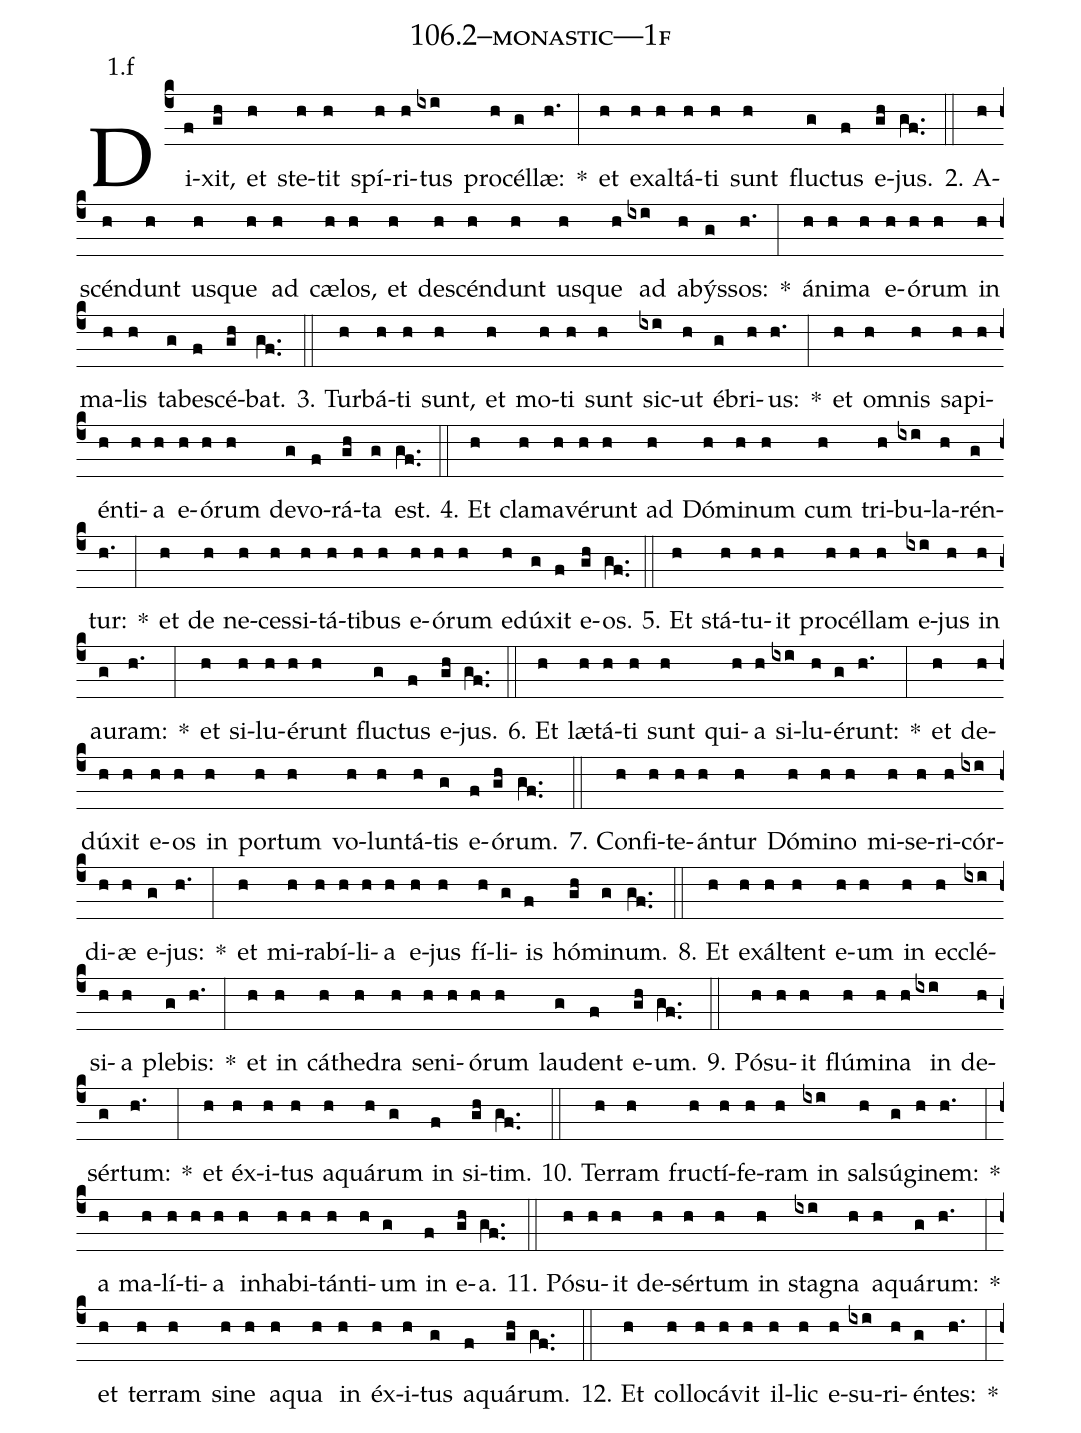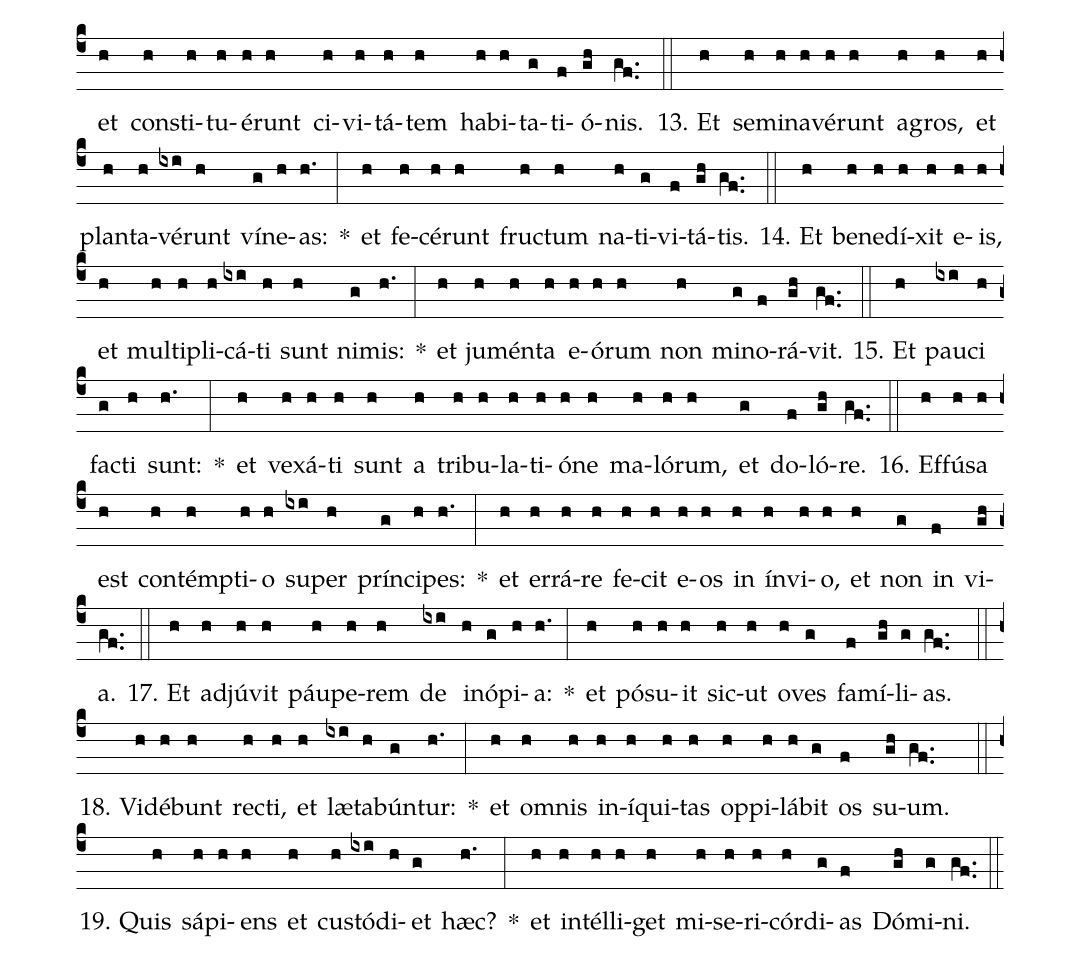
name: 106.2--monastic---1f;
annotation: 1.f;
%%
(c4)Di(f)xit,(gh) et(h) ste(h)tit(h) spí(h)ri(h)tus(ixi) pro(h)cél(g)læ:(h.) *(:) et(h) ex(h)al(h)tá(h)ti(h) sunt(h) fluc(g)tus(f) e(gh)jus.(gf..) (::)
2. A(h)scén(h)dunt(h) us(h)que(h) ad(h) cæ(h)los,(h) et(h) de(h)scén(h)dunt(h) us(h)que(h) ad(ixi) a(h)býs(g)sos:(h.) *(:) á(h)ni(h)ma(h) e(h)ó(h)rum(h) in(h) ma(h)lis(h) ta(g)be(f)scé(gh)bat.(gf..) (::)
3. Tur(h)bá(h)ti(h) sunt,(h) et(h) mo(h)ti(h) sunt(h) sic(ixi)ut(h) é(g)bri(h)us:(h.) *(:) et(h) om(h)nis(h) sa(h)pi(h)én(h)ti(h)a(h) e(h)ó(h)rum(h) de(g)vo(f)rá(gh)ta(g) est.(gf..) (::)
4. Et(h) cla(h)ma(h)vé(h)runt(h) ad(h) Dó(h)mi(h)num(h) cum(h) tri(h)bu(ixi)la(h)rén(g)tur:(h.) *(:) et(h) de(h) ne(h)ces(h)si(h)tá(h)ti(h)bus(h) e(h)ó(h)rum(h) e(h)dú(g)xit(f) e(gh)os.(gf..) (::)
5. Et(h) stá(h)tu(h)it(h) pro(h)cél(h)lam(h) e(ixi)jus(h) in(h) au(g)ram:(h.) *(:) et(h) si(h)lu(h)é(h)runt(h) fluc(g)tus(f) e(gh)jus.(gf..) (::)
6. Et(h) læ(h)tá(h)ti(h) sunt(h) qui(h)a(h) si(ixi)lu(h)é(g)runt:(h.) *(:) et(h) de(h)dú(h)xit(h) e(h)os(h) in(h) por(h)tum(h) vo(h)lun(h)tá(h)tis(g) e(f)ó(gh)rum.(gf..) (::)
7. Con(h)fi(h)te(h)án(h)tur(h) Dó(h)mi(h)no(h) mi(h)se(h)ri(h)cór(ixi)di(h)æ(h) e(g)jus:(h.) *(:) et(h) mi(h)ra(h)bí(h)li(h)a(h) e(h)jus(h) fí(h)li(g)is(f) hó(gh)mi(g)num.(gf..) (::)
8. Et(h) ex(h)ál(h)tent(h) e(h)um(h) in(h) ec(h)clé(ixi)si(h)a(h) ple(g)bis:(h.) *(:) et(h) in(h) cá(h)the(h)dra(h) se(h)ni(h)ó(h)rum(h) lau(g)dent(f) e(gh)um.(gf..) (::)
9. Pó(h)su(h)it(h) flú(h)mi(h)na(h) in(ixi) de(h)sér(g)tum:(h.) *(:) et(h) éx(h)i(h)tus(h) a(h)quá(h)rum(g) in(f) si(gh)tim.(gf..) (::)
10. Ter(h)ram(h) fruc(h)tí(h)fe(h)ram(h) in(ixi) sal(h)sú(g)gi(h)nem:(h.) *(:) a(h) ma(h)lí(h)ti(h)a(h) in(h)ha(h)bi(h)tán(h)ti(h)um(g) in(f) e(gh)a.(gf..) (::)
11. Pó(h)su(h)it(h) de(h)sér(h)tum(h) in(h) sta(ixi)gna(h) a(h)quá(g)rum:(h.) *(:) et(h) ter(h)ram(h) si(h)ne(h) a(h)qua(h) in(h) éx(h)i(h)tus(g) a(f)quá(gh)rum.(gf..) (::)
12. Et(h) col(h)lo(h)cá(h)vit(h) il(h)lic(h) e(h)su(ixi)ri(h)én(g)tes:(h.) *(:) et(h) con(h)sti(h)tu(h)é(h)runt(h) ci(h)vi(h)tá(h)tem(h) ha(h)bi(h)ta(g)ti(f)ó(gh)nis.(gf..) (::)
13. Et(h) se(h)mi(h)na(h)vé(h)runt(h) a(h)gros,(h) et(h) plan(h)ta(h)vé(ixi)runt(h) ví(g)ne(h)as:(h.) *(:) et(h) fe(h)cé(h)runt(h) fruc(h)tum(h) na(h)ti(g)vi(f)tá(gh)tis.(gf..) (::)
14. Et(h) be(h)ne(h)dí(h)xit(h) e(h)is,(h) et(h) mul(h)ti(h)pli(h)cá(ixi)ti(h) sunt(h) ni(g)mis:(h.) *(:) et(h) ju(h)mén(h)ta(h) e(h)ó(h)rum(h) non(h) mi(g)no(f)rá(gh)vit.(gf..) (::)
15. Et(h) pau(ixi)ci(h) fac(g)ti(h) sunt:(h.) *(:) et(h) ve(h)xá(h)ti(h) sunt(h) a(h) tri(h)bu(h)la(h)ti(h)ó(h)ne(h) ma(h)ló(h)rum,(h) et(g) do(f)ló(gh)re.(gf..) (::)
16. Ef(h)fú(h)sa(h) est(h) con(h)témp(h)ti(h)o(h) su(ixi)per(h) prín(g)ci(h)pes:(h.) *(:) et(h) er(h)rá(h)re(h) fe(h)cit(h) e(h)os(h) in(h) ín(h)vi(h)o,(h) et(h) non(g) in(f) vi(gh)a.(gf..) (::)
17. Et(h) ad(h)jú(h)vit(h) páu(h)pe(h)rem(h) de(ixi) in(h)ó(g)pi(h)a:(h.) *(:) et(h) pó(h)su(h)it(h) sic(h)ut(h) o(h)ves(g) fa(f)mí(gh)li(g)as.(gf..) (::)
18. Vi(h)dé(h)bunt(h) rec(h)ti,(h) et(h) læ(ixi)ta(h)bún(g)tur:(h.) *(:) et(h) om(h)nis(h) in(h)í(h)qui(h)tas(h) op(h)pi(h)lá(h)bit(g) os(f) su(gh)um.(gf..) (::)
19. Quis(h) sá(h)pi(h)ens(h) et(h) cus(h)tó(ixi)di(h)et(g) hæc?(h.) *(:) et(h) in(h)tél(h)li(h)get(h) mi(h)se(h)ri(h)cór(h)di(g)as(f) Dó(gh)mi(g)ni.(gf..) (::)
